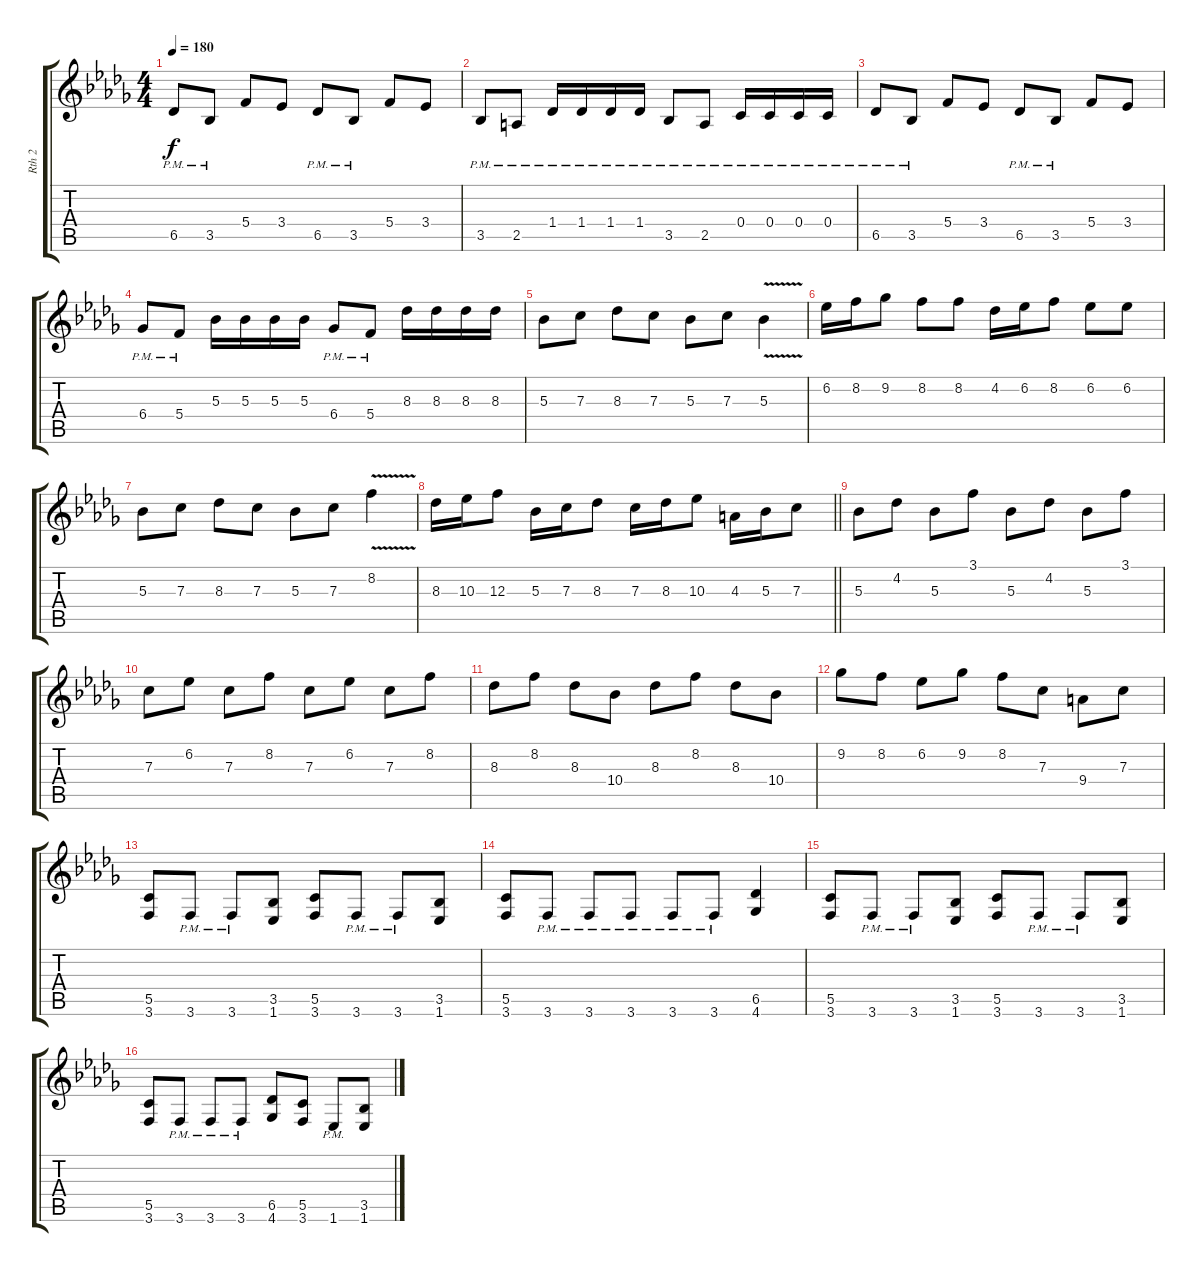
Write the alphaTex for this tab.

\track ("Rth 2" "Rth 2") {instrument overdrivenguitar}
\staff {score tabs}
\tuning (D4 A3 F3 C3 G2 D2) {hide}
\ts (4 4)
\tempo 180
\clef g2
\ks bbminor
6.5{pm}.8{dy f} 3.5{pm}.8 5.4.8 3.4.8 6.5{pm}.8 3.5{pm}.8 5.4.8 3.4.8 |
3.5{pm}.8 2.5{pm}.8 1.4{pm}.16 1.4{pm}.16 1.4{pm}.16 1.4{pm}.16 3.5{pm}.8 2.5{pm}.8 0.4{pm}.16 0.4{pm}.16 0.4{pm}.16 0.4{pm}.16 |
6.5{pm}.8 3.5{pm}.8 5.4.8 3.4.8 6.5{pm}.8 3.5{pm}.8 5.4.8 3.4.8 |
6.4{pm}.8 5.4{pm}.8 5.3.16 5.3.16 5.3.16 5.3.16 6.4{pm}.8 5.4{pm}.8 8.3.16 8.3.16 8.3.16 8.3.16 |
5.3.8 7.3.8 8.3.8 7.3.8 5.3.8 7.3.8 5.3{v}.4 |
6.2.16 8.2.16 9.2.8 8.2.8 8.2.8 4.2.16 6.2.16 8.2.8 6.2.8 6.2.8 |
5.3.8 7.3.8 8.3.8 7.3.8 5.3.8 7.3.8 8.2{v}.4 |
\barLineRight lightlight
8.3.16 10.3.16 12.3.8 5.3.16 7.3.16 8.3.8 7.3.16 8.3.16 10.3.8 4.3.16 5.3.16 7.3.8 |
5.3.8 4.2.8 5.3.8 3.1.8 5.3.8 4.2.8 5.3.8 3.1.8 |
7.3.8 6.2.8 7.3.8 8.2.8 7.3.8 6.2.8 7.3.8 8.2.8 |
8.3.8 8.2.8 8.3.8 10.4.8 8.3.8 8.2.8 8.3.8 10.4.8 |
9.2.8 8.2.8 6.2.8 9.2.8 8.2.8 7.3.8 9.4.8 7.3.8 |
(5.5 3.6).8 3.6{pm}.8 3.6{pm}.8 (3.5 1.6).8 (5.5 3.6).8 3.6{pm}.8 3.6{pm}.8 (3.5 1.6).8 |
(5.5 3.6).8 3.6{pm}.8 3.6{pm}.8 3.6{pm}.8 3.6{pm}.8 3.6{pm}.8 (6.5 4.6).4 |
(5.5 3.6).8 3.6{pm}.8 3.6{pm}.8 (3.5 1.6).8 (5.5 3.6).8 3.6{pm}.8 3.6{pm}.8 (3.5 1.6).8 |
(5.5 3.6).8 3.6{pm}.8 3.6{pm}.8 3.6{pm}.8 (6.5 4.6).8 (5.5 3.6).8 1.6{pm}.8 (3.5 1.6).8
